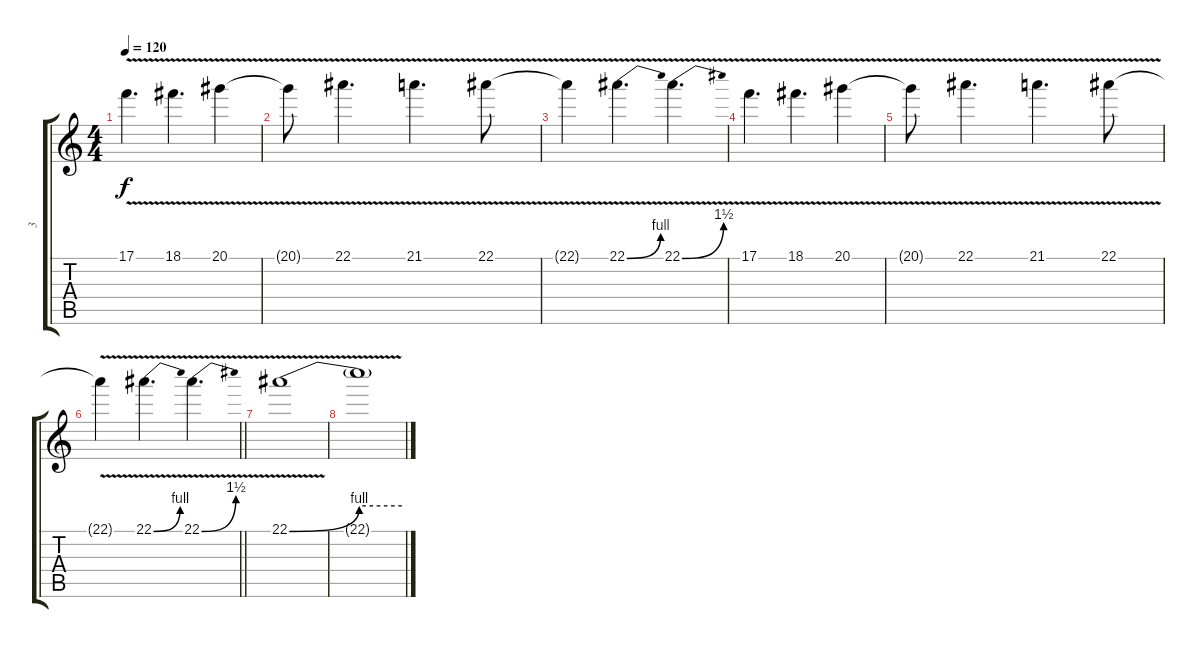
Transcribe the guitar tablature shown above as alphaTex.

\track ("3" "3") {instrument distortionguitar}
\staff {score tabs}
\tuning (C4 G3 Eb3 Bb2 F2 C2) {hide}
\ts (4 4)
\tempo 120
\clef g2
\ks c
17.1{v}.4{d dy f} 18.1{v}.4{d} 20.1{v}.4 |
20.1{v t}.8 22.1{v}.4{d} 21.1{v}.4{d} 22.1{v}.8 |
22.1{t}.4 22.1{be (bend 0 0 60 4) v}.4{d} 22.1{be (bend 0 0 60 6) v}.4{d} |
17.1{v}.4{d} 18.1{v}.4{d} 20.1{v}.4 |
20.1{v t}.8 22.1{v}.4{d} 21.1{v}.4{d} 22.1{v}.8 |
\barLineRight lightlight
22.1{t}.4 22.1{be (bend 0 0 60 4) v}.4{d} 22.1{be (bend 0 0 60 6) v}.4{d} |
22.1{be (bend 0 0 60 4) v}.1 |
22.1{be (hold 0 4 60 4) v t}.1
